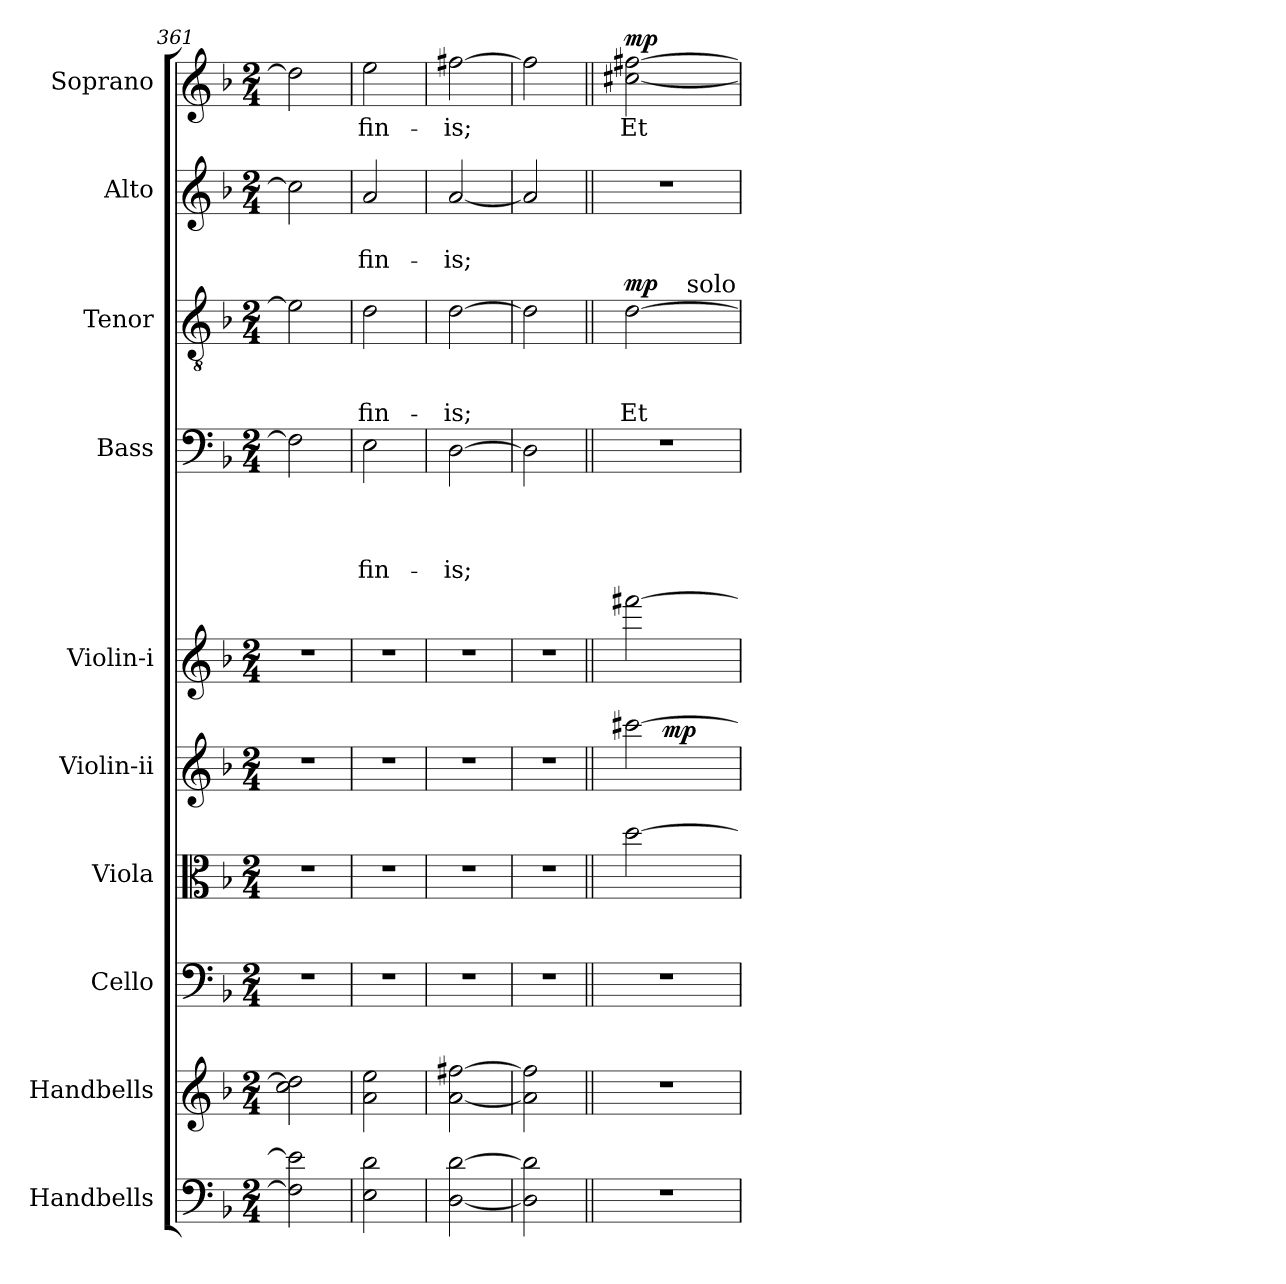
**kern	**kern	**kern	**kern	**dynam	**kern	**dynam	**kern	**kern	**text	**text	**text	**text	**kern	**text	**text	**text	**dynam	**kern	**text	**text	**kern	**text	**dynam
*part10	*part9	*part8	*part7	*part7	*part6	*part6	*part5	*part4	*part4	*part4	*part4	*part4	*part3	*part3	*part3	*part3	*part3	*part2	*part2	*part2	*part1	*part1	*part1
*staff10	*staff9	*staff8	*staff7	*staff7	*staff6	*staff6	*staff5	*staff4	*staff4	*staff4	*staff4	*staff4	*staff3	*staff3	*staff3	*staff3	*staff3	*staff2	*staff2	*staff2	*staff1	*staff1	*staff1
*I"Handbells	*I"Handbells	*I"Cello	*I"Viola	*	*I"Violin-ii	*	*I"Violin-i	*I"Bass	*	*	*	*	*I"Tenor	*	*	*	*	*I"Alto	*	*	*I"Soprano	*	*
*	*	*	*I'Vla.	*	*I'Vln.-ii	*	*I'Vln.-i	*I'B	*	*	*	*	*I'T	*	*	*	*	*I'A	*	*	*I'S	*	*
*clefF4	*clefG2	*clefF4	*clefC3	*	*clefG2	*	*clefG2	*clefF4	*	*	*	*	*clefGv2	*	*	*	*	*clefG2	*	*	*clefG2	*	*
*k[b-]	*k[b-]	*k[b-]	*k[b-]	*	*k[b-]	*	*k[b-]	*k[b-]	*	*	*	*	*k[b-]	*	*	*	*	*k[b-]	*	*	*k[b-]	*	*
*F:	*F:	*F:	*F:	*	*F:	*	*F:	*F:	*	*	*	*	*F:	*	*	*	*	*F:	*	*	*F:	*	*
*M2/4	*M2/4	*M2/4	*M2/4	*	*M2/4	*	*M2/4	*M2/4	*	*	*	*	*M2/4	*	*	*	*	*M2/4	*	*	*M2/4	*	*
=361	=361	=361	=361	=361	=361	=361	=361	=361	=361	=361	=361	=361	=361	=361	=361	=361	=361	=361	=361	=361	=361	=361	=361
!	!	!LO:N:vis=1	!LO:N:vis=1	!	!LO:N:vis=1	!	!LO:N:vis=1	!	!	!	!	!	!	!	!	!	!	!	!	!	!	!	!
2F\] 2e\]	2cc\ 2dd\]	2r	2r	.	2r	.	2r	2F\]	.	.	.	.	2e\]	.	.	.	.	2cc\]	.	.	2dd\]	.	.
=362	=362	=362	=362	=362	=362	=362	=362	=362	=362	=362	=362	=362	=362	=362	=362	=362	=362	=362	=362	=362	=362	=362	=362
!	!	!LO:N:vis=1	!LO:N:vis=1	!	!LO:N:vis=1	!	!LO:N:vis=1	!	!	!	!	!LO:LY:b	!	!	!	!LO:LY:b	!	!	!	!LO:LY:b	!	!LO:LY:b	!
2E\ 2d\	2a\ 2ee\	2r	2r	.	2r	.	2r	2E\	.	.	.	fin-	2d\	.	.	fin-	.	2a/	.	fin-	2ee\	fin-	.
=363	=363	=363	=363	=363	=363	=363	=363	=363	=363	=363	=363	=363	=363	=363	=363	=363	=363	=363	=363	=363	=363	=363	=363
!	!	!LO:N:vis=1	!LO:N:vis=1	!	!LO:N:vis=1	!	!LO:N:vis=1	!	!	!	!	!LO:LY:b	!	!	!	!LO:LY:b	!	!	!	!LO:LY:b	!	!LO:LY:b	!
[<2D\ [>2d\	[<2a\ [>2ff#X\	2r	2r	.	2r	.	2r	[>2D\	.	.	.	-is;	[>2d\	.	.	-is;	.	[<2a/	.	-is;	[>2ff#X\	-is;	.
=364	=364	=364	=364	=364	=364	=364	=364	=364	=364	=364	=364	=364	=364	=364	=364	=364	=364	=364	=364	=364	=364	=364	=364
!	!	!LO:N:vis=1	!LO:N:vis=1	!	!LO:N:vis=1	!	!LO:N:vis=1	!	!	!	!	!	!	!	!	!	!	!	!	!	!	!	!
2D\] 2d\]	2a\] 2ff#\]	2r	2r	.	2r	.	2r	2D\]	.	.	.	.	2d\]	.	.	.	.	2a/]	.	.	2ff#\]	.	.
=365||	=365||	=365||	=365||	=365||	=365||	=365||	=365||	=365||	=365||	=365||	=365||	=365||	=365||	=365||	=365||	=365||	=365||	=365||	=365||	=365||	=365||	=365||	=365||
!LO:N:vis=1	!LO:N:vis=1	!LO:N:vis=1	!	!	!	!	!	!LO:N:vis=1	!	!	!	!	!	!	!	!LO:LY:b	!LO:DY:a	!LO:N:vis=1	!	!	!	!LO:LY:b	!LO:DY:a
*	*	*	*^	*	*^	*	*	*	*	*	*	*	*^	*	*	*	*	*	*	*	*	*	*
2r	2r	2r	[>2dd\	8ryy	.	[>2ccc#X\	8ryy	.	[>2fff#X\	2r	.	.	.	.	[>2d\	4ryy	.	.	Et	mp	2r	.	.	[<2cc#X\ [>2ff#X\	Et	mp
.	.	.	.	32ryy	.	.	32ryy	.	.	.	.	.	.	.	.	.	.	.	.	.	.	.	.	.	.	.
!	!	!	!	!	!LO:DY:a	!	!	!	!	!	!	!	!	!	!	!	!	!	!	!	!	!	!	!	!	!
!	!	!	!	!	!LO:DY:n=1:b	!	!	!LO:DY:a	!	!	!	!	!	!	!	!	!	!	!	!	!	!	!	!	!	!
.	.	.	.	4ryy	mp mp	.	4ryy	mp	.	.	.	.	.	.	.	.	.	.	.	.	.	.	.	.	.	.
!	!	!	!	!	!	!	!	!	!	!	!	!	!	!	!	!LO:TX:a:t=solo	!	!	!	!	!	!	!	!	!	!
.	.	.	.	.	.	.	.	.	.	.	.	.	.	.	.	4ryy	.	.	.	.	.	.	.	.	.	.
.	.	.	.	16.ryy	.	.	16.ryy	.	.	.	.	.	.	.	.	.	.	.	.	.	.	.	.	.	.	.
*	*	*	*v	*v	*	*	*	*	*	*	*	*	*	*	*v	*v	*	*	*	*	*	*	*	*	*	*
*	*	*	*	*	*v	*v	*	*	*	*	*	*	*	*	*	*	*	*	*	*	*	*	*	*
=	=	=	=	=	=	=	=	=	=	=	=	=	=	=	=	=	=	=	=	=	=	=	=
*-	*-	*-	*-	*-	*-	*-	*-	*-	*-	*-	*-	*-	*-	*-	*-	*-	*-	*-	*-	*-	*-	*-	*-
